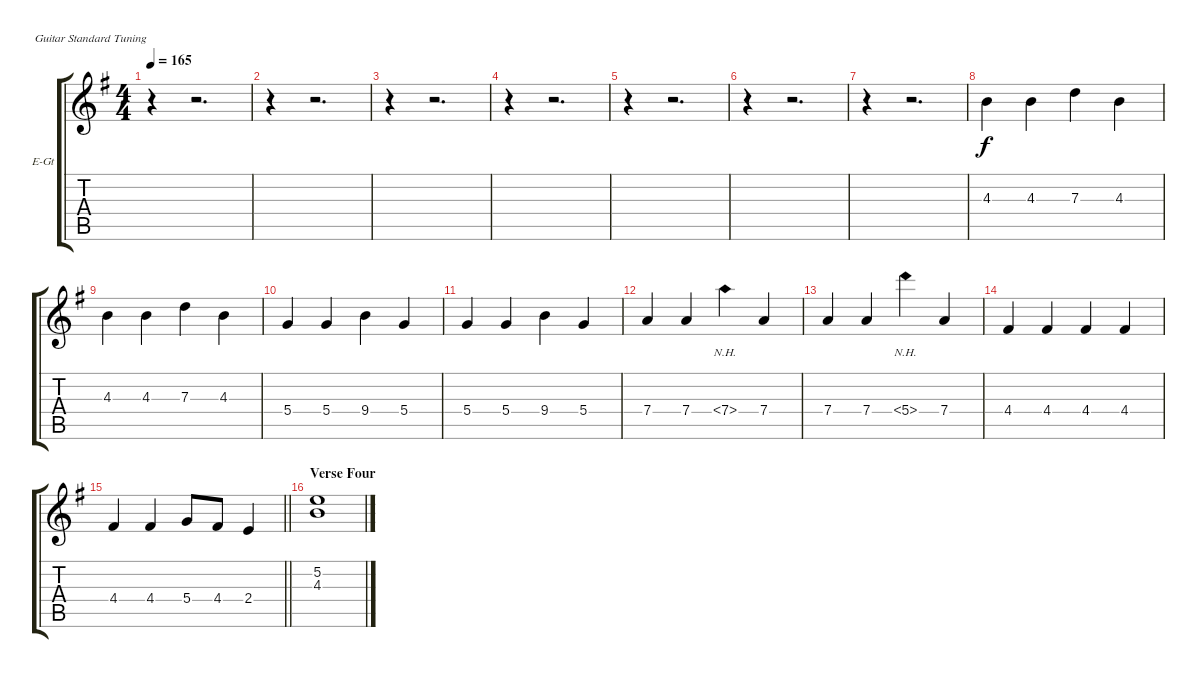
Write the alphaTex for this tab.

\bracketExtendMode groupsimilarinstruments
\firstSystemTrackNameOrientation horizontal
\otherSystemsTrackNameOrientation horizontal
\track ("Track 2" "E-Gt") {instrument overdrivenguitar}
\staff {score tabs}
\tuning (E4 B3 G3 D3 A2 E2)
\ts (4 4)
\tempo 165
\clef g2
\ks eminor
r.4{dy f} r.2{d} |
r.4 r.2{d} |
r.4 r.2{d} |
r.4 r.2{d} |
r.4 r.2{d} |
r.4 r.2{d} |
r.4 r.2{d} |
4.3.4 4.3.4 7.3.4 4.3.4 |
4.3.4 4.3.4 7.3.4 4.3.4 |
5.4.4 5.4.4 9.4.4 5.4.4 |
5.4.4 5.4.4 9.4.4 5.4.4 |
7.4.4 7.4.4 7.4{nh}.4 7.4.4 |
7.4.4 7.4.4 5.4{nh}.4 7.4.4 |
4.4.4 4.4.4 4.4.4 4.4.4 |
\barLineRight lightlight
4.4.4 4.4.4 5.4.8 4.4.8 2.4.4 |
\section ("" "Verse Four")
(5.2 4.3).1
